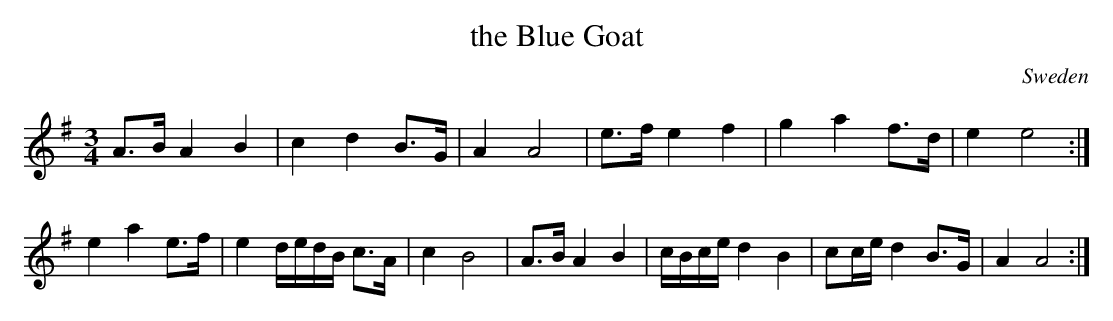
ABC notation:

X:1
T:the Blue Goat
M:3/4
O:Sweden
K:A dorian
A>B A2 B2 | c2 d2 B>G| A2 A4|\
e>f e2 f2| g2 a2 f>d| e2 e4 :|
e2 a2 e>f| e2 d/e/d/B/ c>A| c2 B4|\
A>B A2 B2 | c/B/c/e/ d2 B2| cc/e/ d2 B>G| A2 A4:|
